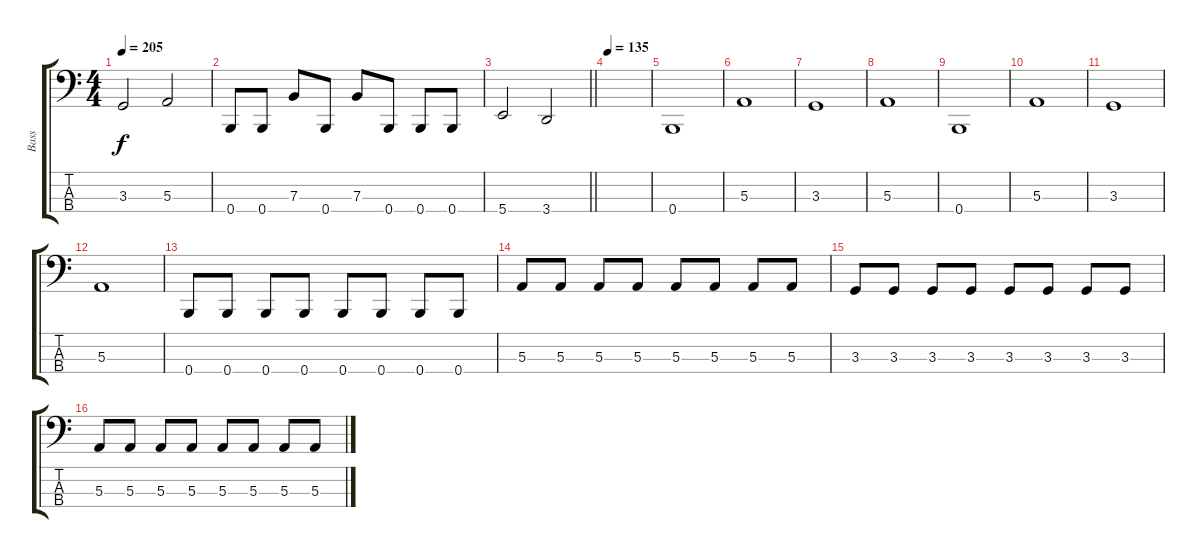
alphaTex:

\track ("Bass" "Bass") {instrument electricbassfinger}
\staff {score tabs}
\tuning (D2 A1 E1 B0) {hide}
\ts (4 4)
\tempo 205
\clef f4
\ks c
3.3.2{dy f} 5.3.2 |
0.4.8 0.4.8 7.3.8 0.4.8 7.3.8 0.4.8 0.4.8 0.4.8 |
\barLineRight lightlight
5.4.2 3.4.2 |
\tempo 135
|
0.4.1 |
5.3.1 |
3.3.1 |
5.3.1 |
0.4.1 |
5.3.1 |
3.3.1 |
5.3.1 |
0.4.8 0.4.8 0.4.8 0.4.8 0.4.8 0.4.8 0.4.8 0.4.8 |
5.3.8 5.3.8 5.3.8 5.3.8 5.3.8 5.3.8 5.3.8 5.3.8 |
3.3.8 3.3.8 3.3.8 3.3.8 3.3.8 3.3.8 3.3.8 3.3.8 |
5.3.8 5.3.8 5.3.8 5.3.8 5.3.8 5.3.8 5.3.8 5.3.8
